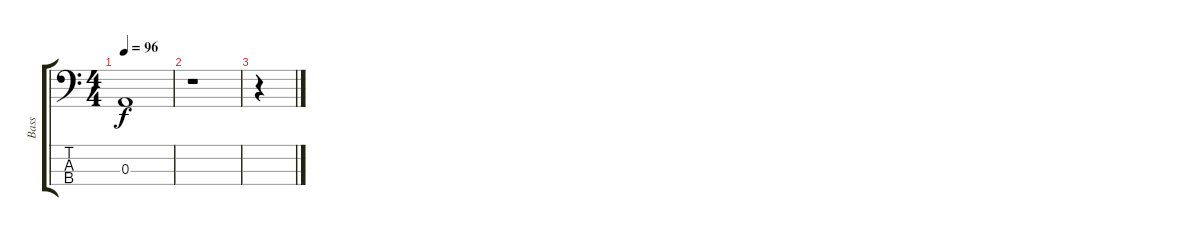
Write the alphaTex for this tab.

\track ("Bass" "Bass") {instrument electricbassfinger}
\staff {score tabs}
\tuning (G2 D2 A1 E1) {hide}
\ts (4 4)
\tempo 96
\clef f4
\ks c
0.3.1{dy f} |
r.1 |
r.4
